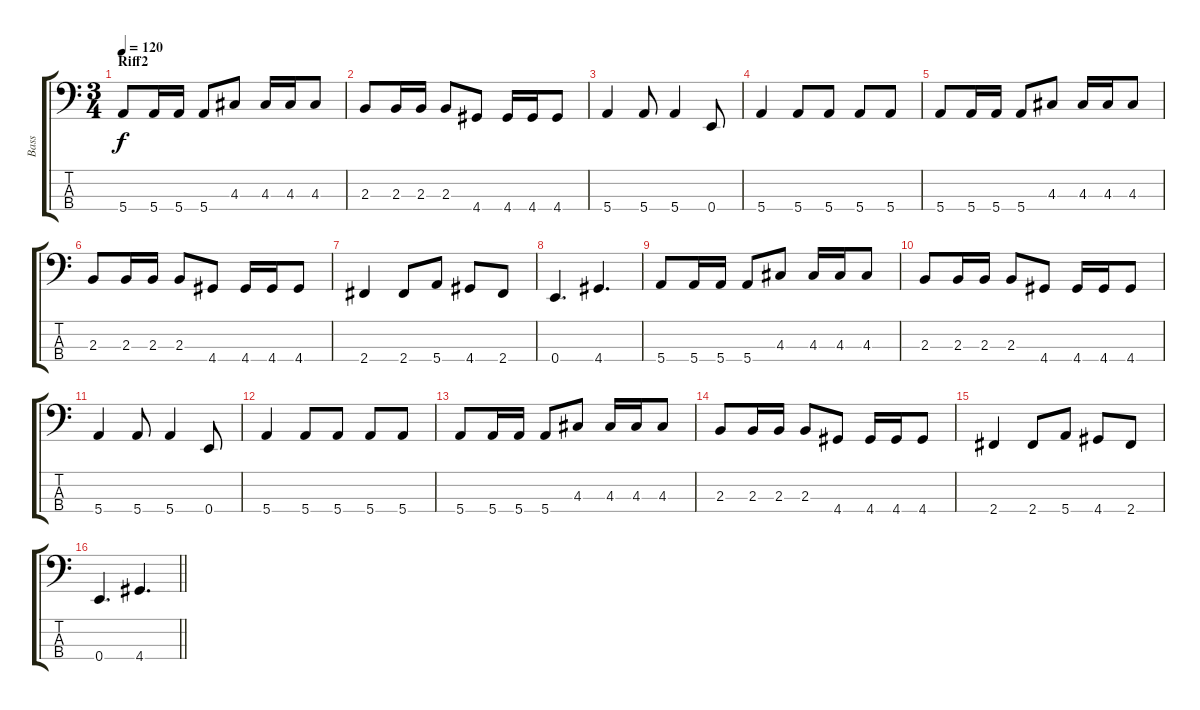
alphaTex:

\track ("Bass" "Bass") {instrument electricbassfinger}
\staff {score tabs}
\tuning (G2 D2 A1 E1) {hide}
\ts (3 4)
\section ("" "Riff2")
\tempo 120
\clef f4
\ks c
5.4.8{dy f} 5.4.16 5.4.16 5.4.8 4.3.8 4.3.16 4.3.16 4.3.8 |
2.3.8 2.3.16 2.3.16 2.3.8 4.4.8 4.4.16 4.4.16 4.4.8 |
5.4.4 5.4.8 5.4.4 0.4.8 |
5.4.4 5.4.8 5.4.8 5.4.8 5.4.8 |
5.4.8 5.4.16 5.4.16 5.4.8 4.3.8 4.3.16 4.3.16 4.3.8 |
2.3.8 2.3.16 2.3.16 2.3.8 4.4.8 4.4.16 4.4.16 4.4.8 |
2.4.4 2.4.8 5.4.8 4.4.8 2.4.8 |
0.4.4{d} 4.4.4{d} |
5.4.8 5.4.16 5.4.16 5.4.8 4.3.8 4.3.16 4.3.16 4.3.8 |
2.3.8 2.3.16 2.3.16 2.3.8 4.4.8 4.4.16 4.4.16 4.4.8 |
5.4.4 5.4.8 5.4.4 0.4.8 |
5.4.4 5.4.8 5.4.8 5.4.8 5.4.8 |
5.4.8 5.4.16 5.4.16 5.4.8 4.3.8 4.3.16 4.3.16 4.3.8 |
2.3.8 2.3.16 2.3.16 2.3.8 4.4.8 4.4.16 4.4.16 4.4.8 |
2.4.4 2.4.8 5.4.8 4.4.8 2.4.8 |
\barLineRight lightlight
0.4.4{d} 4.4.4{d}
